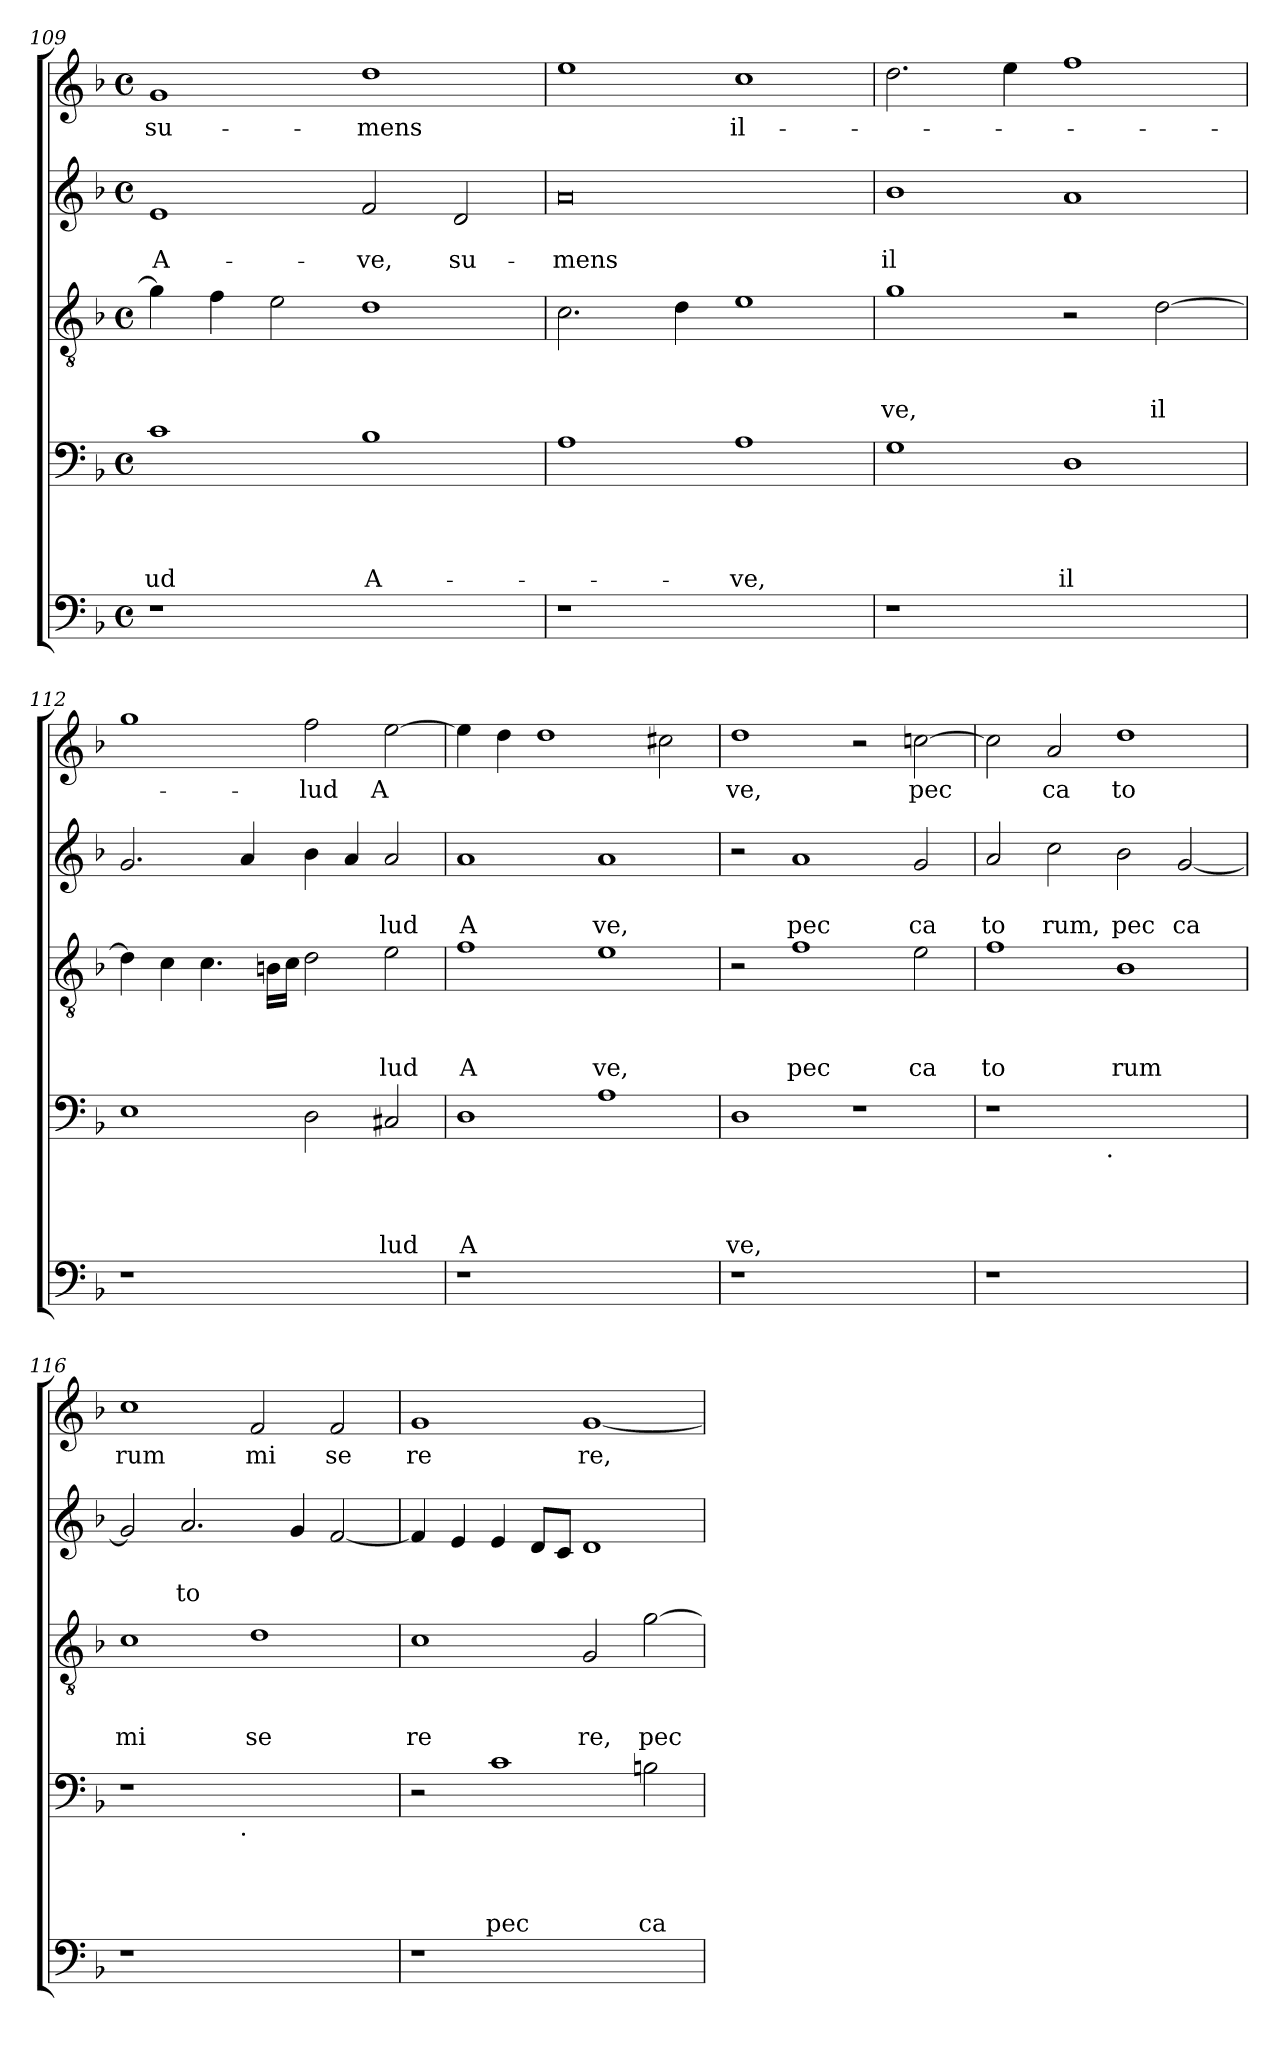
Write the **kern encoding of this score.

**kern	**kern	**text	**text	**text	**text	**kern	**text	**text	**text	**kern	**text	**text	**kern	**text
*part5	*part4	*part4	*part4	*part4	*part4	*part3	*part3	*part3	*part3	*part2	*part2	*part2	*part1	*part1
*staff5	*staff4	*staff4	*staff4	*staff4	*staff4	*staff3	*staff3	*staff3	*staff3	*staff2	*staff2	*staff2	*staff1	*staff1
*clefF4	*clefF4	*	*	*	*	*clefGv2	*	*	*	*clefG2	*	*	*clefG2	*
*	*ITrd-3c-5	*	*	*	*	*ITrd-3c-5	*	*	*	*ITrd-3c-5	*	*	*ITrd-3c-5	*
*k[b-]	*k[b-e-]	*	*	*	*	*k[b-e-]	*	*	*	*k[b-e-]	*	*	*k[b-e-]	*
*F:	*B-:	*	*	*	*	*B-:	*	*	*	*B-:	*	*	*B-:	*
*M4/4	*M4/4	*	*	*	*	*M4/4	*	*	*	*M4/4	*	*	*M4/4	*
*met(c)	*met(c)	*	*	*	*	*met(c)	*	*	*	*met(c)	*	*	*met(c)	*
=109	=109	=109	=109	=109	=109	=109	=109	=109	=109	=109	=109	=109	=109	=109
!	!	!	!	!	!LO:LY:b	!	!	!	!	!	!	!LO:LY:b	!	!LO:LY:b
1r	1f	.	.	.	-ud	4cc\]	.	.	.	1a	.	A-	1cc	su-
.	.	.	.	.	.	4b-\	.	.	.	.	.	.	.	.
.	.	.	.	.	.	2a\	.	.	.	.	.	.	.	.
!	!	!	!	!	!LO:LY:b	!	!	!	!	!	!	!LO:LY:b	!	!LO:LY:b
1ryy	1e-	.	.	.	A-	1g	.	.	.	2b-/	.	-ve,	1gg	-mens
!	!	!	!	!	!	!	!	!	!	!	!	!LO:LY:b	!	!
.	.	.	.	.	.	.	.	.	.	2g/	.	su-	.	.
=110	=110	=110	=110	=110	=110	=110	=110	=110	=110	=110	=110	=110	=110	=110
!	!	!	!	!	!	!	!	!	!	!	!	!LO:LY:b	!	!
1r	1d	.	.	.	.	2.f\	.	.	.	0dd	.	-mens	1aa	.
.	.	.	.	.	.	4g\	.	.	.	.	.	.	.	.
!	!	!	!	!	!LO:LY:b	!	!	!	!	!	!	!	!	!LO:LY:b
1ryy	1d	.	.	.	-ve,	1a	.	.	.	.	.	.	1ff	il-
!!LO:PB:g=z
=111	=111	=111	=111	=111	=111	=111	=111	=111	=111	=111	=111	=111	=111	=111
!	!	!	!	!	!	!	!	!	!LO:LY:b	!	!	!LO:LY:b	!	!
1r	1c	.	.	.	.	1cc	.	.	-ve,	1ee-	.	il	2.gg\	.
.	.	.	.	.	.	.	.	.	.	.	.	.	4aa\	.
!	!	!	!	!	!LO:LY:b	!	!	!	!	!	!	!	!	!
1ryy	1G	.	.	.	il	2r	.	.	.	1dd	.	.	1bb-	.
!	!	!	!	!	!	!	!	!	!LO:LY:b	!	!	!	!	!
.	.	.	.	.	.	[>2g\	.	.	il	.	.	.	.	.
=112	=112	=112	=112	=112	=112	=112	=112	=112	=112	=112	=112	=112	=112	=112
1r	1A	.	.	.	.	4g\]	.	.	.	2.cc/	.	.	1ccc	.
.	.	.	.	.	.	4f\	.	.	.	.	.	.	.	.
.	.	.	.	.	.	4.f\	.	.	.	.	.	.	.	.
.	.	.	.	.	.	.	.	.	.	4dd/	.	.	.	.
.	.	.	.	.	.	16en\LL	.	.	.	.	.	.	.	.
.	.	.	.	.	.	16f\JJ	.	.	.	.	.	.	.	.
!	!	!	!	!	!	!	!	!	!	!	!	!	!	!LO:LY:b
1ryy	2G\	.	.	.	.	2g\	.	.	.	4ee-\	.	.	2bb-\	-lud
.	.	.	.	.	.	.	.	.	.	4dd/	.	.	.	.
!	!	!	!	!	!LO:LY:b	!	!	!	!LO:LY:b	!	!	!LO:LY:b	!	!LO:LY:b
.	2F#X/	.	.	.	lud	2a\	.	.	lud	2dd/	.	lud	[>2aa\	A
=113	=113	=113	=113	=113	=113	=113	=113	=113	=113	=113	=113	=113	=113	=113
!	!	!	!	!	!LO:LY:b	!	!	!	!LO:LY:b	!	!	!LO:LY:b	!	!
1r	1G	.	.	.	A	1b-	.	.	A	1dd	.	A	4aa\]	.
.	.	.	.	.	.	.	.	.	.	.	.	.	4gg\	.
.	.	.	.	.	.	.	.	.	.	.	.	.	1gg	.
!	!	!	!	!	!	!	!	!	!LO:LY:b	!	!	!LO:LY:b	!	!
1ryy	1d	.	.	.	.	1a	.	.	ve,	1dd	.	ve,	.	.
.	.	.	.	.	.	.	.	.	.	.	.	.	2ff#X\	.
=114	=114	=114	=114	=114	=114	=114	=114	=114	=114	=114	=114	=114	=114	=114
!	!	!	!	!	!LO:LY:b	!	!	!	!	!	!	!	!	!LO:LY:b
1r	1G	.	.	.	ve,	2r	.	.	.	2r	.	.	1gg	ve,
!	!	!	!	!	!	!	!	!	!LO:LY:b	!	!	!LO:LY:b	!	!
.	.	.	.	.	.	1b-	.	.	pec	1dd	.	pec	.	.
1ryy	1r	.	.	.	.	.	.	.	.	.	.	.	2r	.
!	!	!	!	!	!	!	!	!	!LO:LY:b	!	!	!LO:LY:b	!	!LO:LY:b
.	.	.	.	.	.	2a\	.	.	ca	2cc/	.	ca	[>2ffn\	pec
=115	=115	=115	=115	=115	=115	=115	=115	=115	=115	=115	=115	=115	=115	=115
!	!	!	!	!	!	!	!	!	!LO:LY:b	!	!	!LO:LY:b	!	!
*	*^	*	*	*	*	*	*	*	*	*	*	*	*	*
1r	1r	2ryy	.	.	.	.	1b-	.	.	to	2dd/	.	to	2ff\]	.
!	!	!	!	!	!	!	!	!	!	!	!	!	!LO:LY:b	!	!LO:LY:b
.	.	4...ryy	.	.	.	.	.	.	.	.	2ff\	.	rum,	2dd/	ca
!	!	!LO:TX:b:t=.	!	!	!	!	!	!	!	!	!	!	!	!	!
.	.	1ryy	.	.	.	.	.	.	.	.	.	.	.	.	.
!	!	!	!	!	!	!	!	!	!	!LO:LY:b	!	!	!LO:LY:b	!	!LO:LY:b
1ryy	1ryy	.	.	.	.	.	1e-	.	.	rum	2ee-\	.	pec	1gg	to
!	!	!	!	!	!	!	!	!	!	!	!	!	!LO:LY:b	!	!
.	.	.	.	.	.	.	.	.	.	.	[<2cc/	.	ca	.	.
.	.	32ryy	.	.	.	.	.	.	.	.	.	.	.	.	.
!!LO:LB:g=z
=116	=116	=116	=116	=116	=116	=116	=116	=116	=116	=116	=116	=116	=116	=116	=116
!	!	!	!	!	!	!	!	!	!	!LO:LY:b	!	!	!	!	!LO:LY:b
1r	1r	2ryy	.	.	.	.	1f	.	.	mi	2cc/]	.	.	1ff	rum
!	!	!	!	!	!	!	!	!	!	!	!	!	!LO:LY:b	!	!
.	.	4...ryy	.	.	.	.	.	.	.	.	2.dd/	.	to	.	.
!	!	!LO:TX:b:t=.	!	!	!	!	!	!	!	!	!	!	!	!	!
.	.	1ryy	.	.	.	.	.	.	.	.	.	.	.	.	.
!	!	!	!	!	!	!	!	!	!	!LO:LY:b	!	!	!	!	!LO:LY:b
1ryy	1ryy	.	.	.	.	.	1g	.	.	se	.	.	.	2b-/	mi
.	.	.	.	.	.	.	.	.	.	.	4cc/	.	.	.	.
!	!	!	!	!	!	!	!	!	!	!	!	!	!	!	!LO:LY:b
.	.	.	.	.	.	.	.	.	.	.	[<2b-/	.	.	2b-/	se
.	.	32ryy	.	.	.	.	.	.	.	.	.	.	.	.	.
=117	=117	=117	=117	=117	=117	=117	=117	=117	=117	=117	=117	=117	=117	=117	=117
!	!	!	!	!	!	!	!	!	!	!LO:LY:b	!	!	!	!	!LO:LY:b
*	*v	*v	*	*	*	*	*	*	*	*	*	*	*	*	*
1r	2r	.	.	.	.	1f	.	.	re	4b-/]	.	.	1cc	re
.	.	.	.	.	.	.	.	.	.	4a/	.	.	.	.
!	!	!	!	!	!LO:LY:b	!	!	!	!	!	!	!	!	!
.	1f	.	.	.	pec	.	.	.	.	4a/	.	.	.	.
.	.	.	.	.	.	.	.	.	.	8g/L	.	.	.	.
.	.	.	.	.	.	.	.	.	.	8f/J	.	.	.	.
!	!	!	!	!	!	!	!	!	!LO:LY:b	!	!	!	!	!LO:LY:b
1ryy	.	.	.	.	.	2c/	.	.	re,	1g	.	.	[<1cc	re,
!	!	!	!	!	!LO:LY:b	!	!	!	!LO:LY:b	!	!	!	!	!
.	2en\	.	.	.	ca	[>2cc\	.	.	pec	.	.	.	.	.
=	=	=	=	=	=	=	=	=	=	=	=	=	=	=
*-	*-	*-	*-	*-	*-	*-	*-	*-	*-	*-	*-	*-	*-	*-
